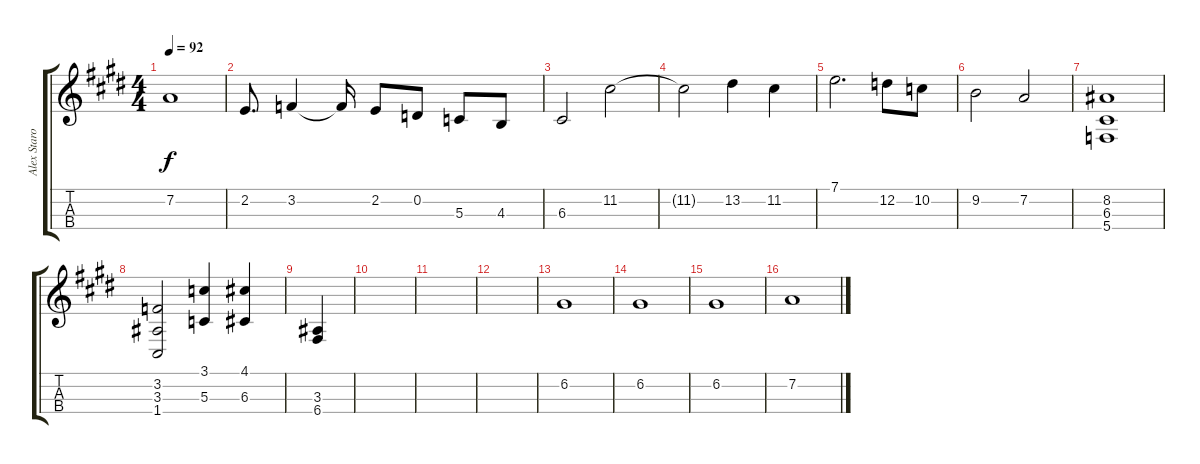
\track ("Alex Staropoli" "Alex Staro") {instrument stringensemble1}
\staff {score tabs}
\tuning (A4 D4 G3 C3) {hide}
\ts (4 4)
\tempo 92
\clef g2
\ks c#minor
7.2.1{dy f} |
2.2.8{d} 3.2.4 3.2{t}.16 2.2.8 0.2.8 5.3.8 4.3.8 |
6.3.2 11.2.2 |
11.2{t}.2 13.2.4 11.2.4 |
7.1.2{d} 12.2.8 10.2.8 |
9.2.2 7.2.2 |
(8.2 6.3 5.4).1 |
(3.2 3.3 1.4).2 (3.1 5.3).4 (4.1 6.3).4 |
(3.3 6.4).4 |
|
|
|
6.2.1 |
6.2.1 |
6.2.1 |
7.2.1
